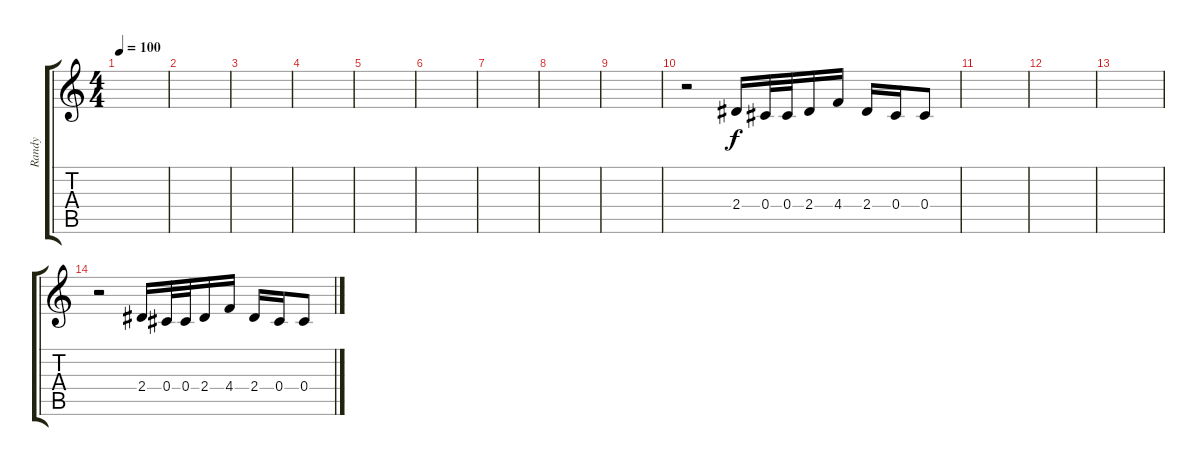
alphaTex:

\track ("Randy" "Randy") {instrument distortionguitar}
\staff {score tabs}
\tuning (Eb4 Bb3 Gb3 Db3 Ab2 Eb2) {hide}
\ts (4 4)
\tempo 100
\clef g2
\ks c
|
|
|
|
|
|
|
|
|
r.2 2.4.16 0.4.32 0.4.32 2.4.16 4.4.16 2.4.16 0.4.16 0.4.8 |
|
|
|
r.2 2.4.16 0.4.32 0.4.32 2.4.16 4.4.16 2.4.16 0.4.16 0.4.8
